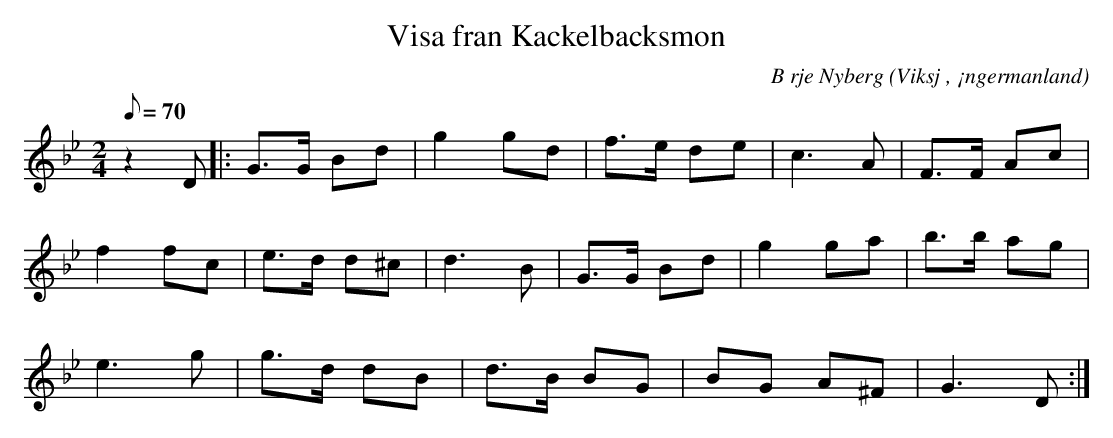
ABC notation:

X:1
T:Visa fran Kackelbacksmon
C:B rje Nyberg
O:Viksj , ¡ngermanland
M:2/4
L:1/8
Q:70
K:Gm
z2 D|: G>G Bd | g2 gd | f>e de | c2>A2 | F>F Ac |
f2 fc | e>d d^c | d2>B2 | G>G Bd |g2 ga | b>b ag |
e2> g2 | g>d dB |d>B BG |BG A^F | 1 G2> D2 :|
